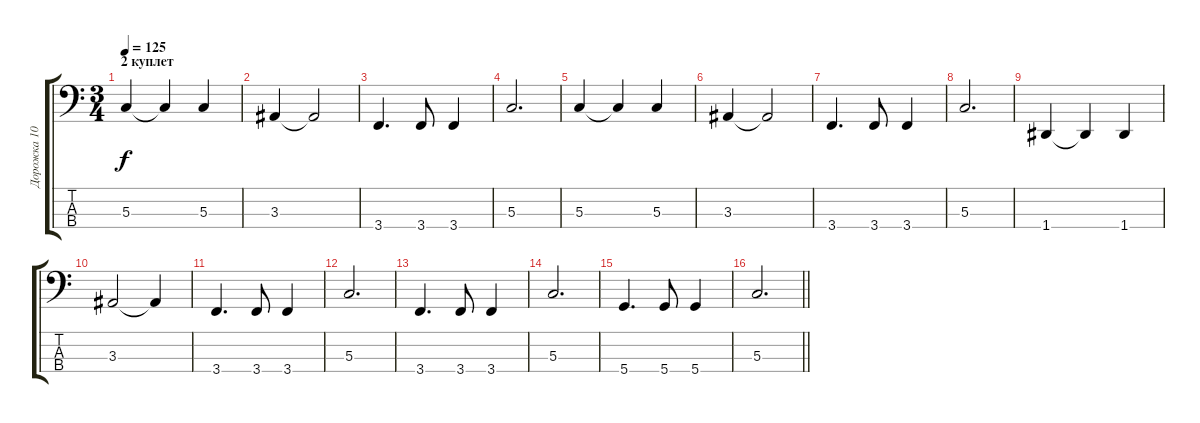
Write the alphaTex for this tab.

\track ("Дорожка 10" "Дорожка 10") {instrument electricbassfinger}
\staff {score tabs}
\tuning (F2 C2 G1 D1) {hide}
\ts (3 4)
\section ("" "2 куплет")
\tempo 125
\clef f4
\ks c
5.3.4{dy f} 5.3{t}.4 5.3.4 |
3.3.4 3.3{t}.2 |
3.4.4{d} 3.4.8 3.4.4 |
5.3.2{d} |
5.3.4 5.3{t}.4 5.3.4 |
3.3.4 3.3{t}.2 |
3.4.4{d} 3.4.8 3.4.4 |
5.3.2{d} |
1.4.4 1.4{t}.4 1.4.4 |
3.3.2 3.3{t}.4 |
3.4.4{d} 3.4.8 3.4.4 |
5.3.2{d} |
3.4.4{d} 3.4.8 3.4.4 |
5.3.2{d} |
5.4.4{d} 5.4.8 5.4.4 |
\barLineRight lightlight
5.3.2{d}
